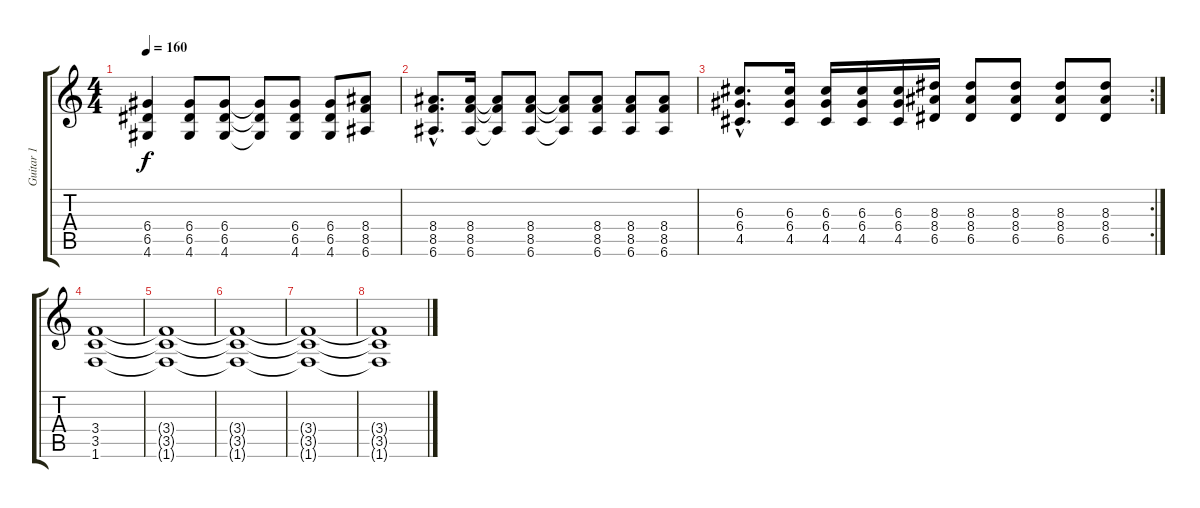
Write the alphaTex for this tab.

\track ("Guitar 1" "Guitar 1") {instrument distortionguitar}
\staff {score tabs}
\tuning (E4 B3 G3 D3 A2 E2) {hide}
\ts (4 4)
\tempo 160
\clef g2
\ks c
(6.4 6.5 4.6).4{dy f} (6.4 6.5 4.6).8 (6.4 6.5 4.6).8 (6.4{t} 6.5{t} 4.6{t}).8 (6.4 6.5 4.6).8 (6.4 6.5 4.6).8 (8.4 8.5 6.6).8 |
(8.4{hac} 8.5{hac} 6.6{hac}).8{d} (8.4 8.5 6.6).16 (8.4{t} 8.5{t} 6.6{t}).8 (8.4 8.5 6.6).8 (8.4{t} 8.5{t} 6.6{t}).8 (8.4 8.5 6.6).8 (8.4 8.5 6.6).8 (8.4 8.5 6.6).8 |
\rc 2
(6.3{hac} 6.4{hac} 4.5{hac}).8{d} (6.3 6.4 4.5).16 (6.3 6.4 4.5).16 (6.3 6.4 4.5).16 (6.3 6.4 4.5).16 (8.3 8.4 6.5).16 (8.3 8.4 6.5).8 (8.3 8.4 6.5).8 (8.3 8.4 6.5).8 (8.3 8.4 6.5).8 |
(3.4 3.5 1.6).1 |
(3.4{t} 3.5{t} 1.6{t}).1 |
(3.4{t} 3.5{t} 1.6{t}).1 |
(3.4{t} 3.5{t} 1.6{t}).1 |
(3.4{t} 3.5{t} 1.6{t}).1
